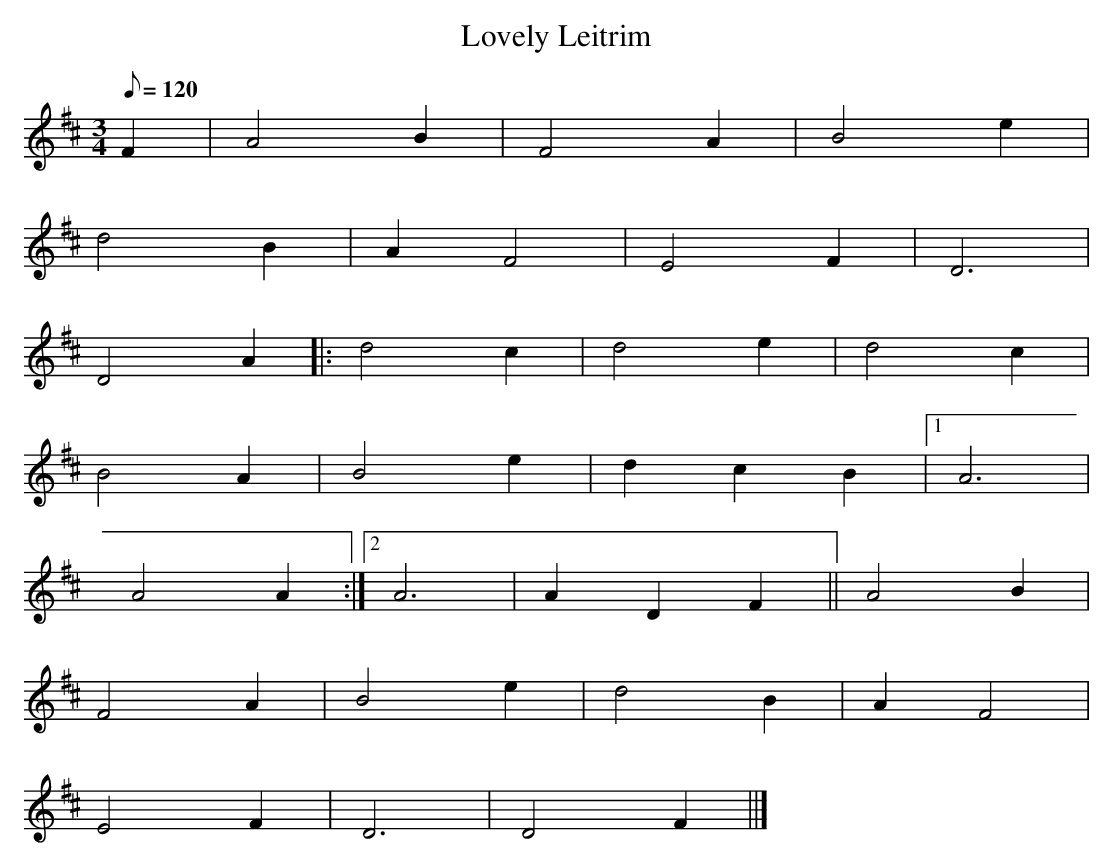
X:1
T:Lovely Leitrim
M:3/4
L:1/8
Q:120     %Tempo
K:D
F2 |A4 B2 |F4 A2 |B4 e2 |
d4 B2 |A2 F4 |E4 F2 |D6 |
D4 A2 ||:d4 c2 |d4 e2 |d4 c2 |
B4 A2 |B4 e2 |d2 c2 B2 |1A6 |
A4 A2 :|2A6 |A2 D2 F2 ||A4 B2 |
F4 A2 |B4 e2 |d4 B2 |A2 F4 |
E4 F2 |D6 |D4 F2 ||]
     %End of file
